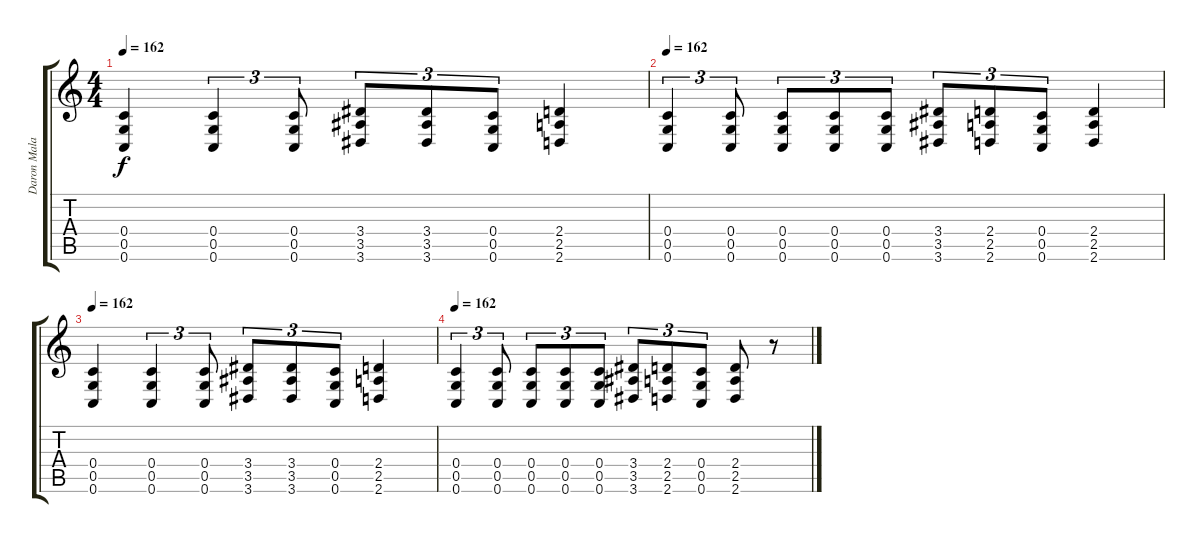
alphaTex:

\track ("Daron Malakian (disto)" "Daron Mala") {instrument distortionguitar}
\staff {score tabs}
\tuning (D4 A3 F3 C3 G2 C2) {hide}
\ts (4 4)
\tempo 162
\clef g2
\ks c
(0.4 0.5 0.6).4{dy f} (0.4 0.5 0.6).4{tu (3 2)} (0.4 0.5 0.6).8{tu (3 2)} (3.4 3.5 3.6).8{tu (3 2)} (3.4 3.5 3.6).8{tu (3 2)} (0.4 0.5 0.6).8{tu (3 2)} (2.4 2.5 2.6).4 |
\tempo 162
(0.4 0.5 0.6).4{tu (3 2)} (0.4 0.5 0.6).8{tu (3 2)} (0.4 0.5 0.6).8{tu (3 2)} (0.4 0.5 0.6).8{tu (3 2)} (0.4 0.5 0.6).8{tu (3 2)} (3.4 3.5 3.6).8{tu (3 2)} (2.4 2.5 2.6).8{tu (3 2)} (0.4 0.5 0.6).8{tu (3 2)} (2.4 2.5 2.6).4 |
\tempo 162
(0.4 0.5 0.6).4 (0.4 0.5 0.6).4{tu (3 2)} (0.4 0.5 0.6).8{tu (3 2)} (3.4 3.5 3.6).8{tu (3 2)} (3.4 3.5 3.6).8{tu (3 2)} (0.4 0.5 0.6).8{tu (3 2)} (2.4 2.5 2.6).4 |
\tempo 162
(0.4 0.5 0.6).4{tu (3 2)} (0.4 0.5 0.6).8{tu (3 2)} (0.4 0.5 0.6).8{tu (3 2)} (0.4 0.5 0.6).8{tu (3 2)} (0.4 0.5 0.6).8{tu (3 2)} (3.4 3.5 3.6).8{tu (3 2)} (2.4 2.5 2.6).8{tu (3 2)} (0.4 0.5 0.6).8{tu (3 2)} (2.4 2.5 2.6).8 r.8
